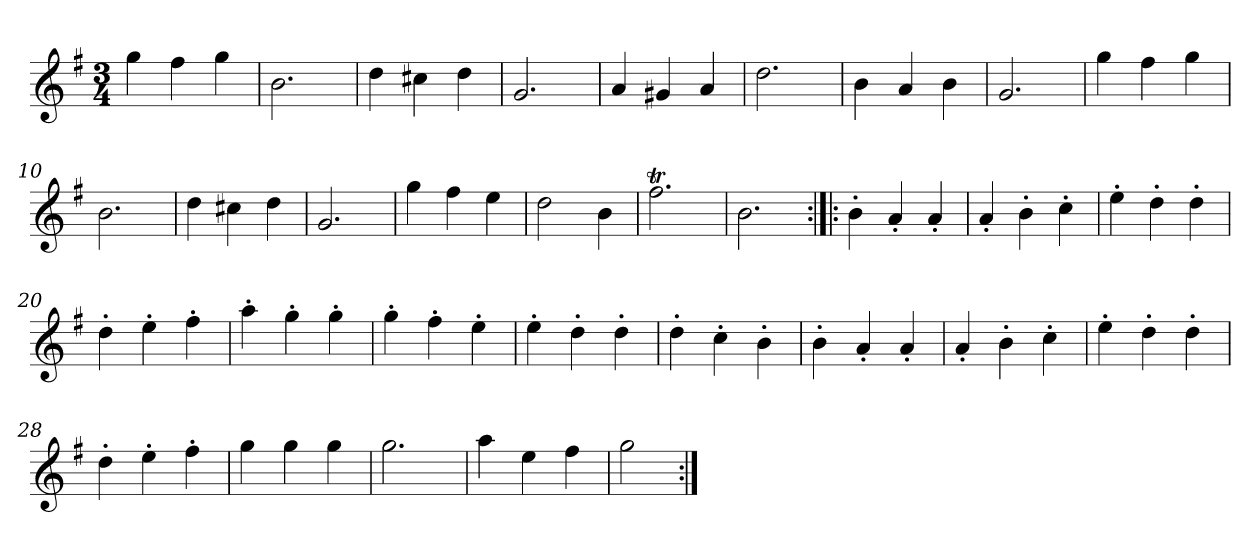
**kern
*part1
*staff1
*clefG2
*k[f#]
*G:
*M3/4
=1
4gg\
4ff#\
4gg\
=2
2.b\
=3
4dd\
4cc#X\
4dd\
=4
2.g/
=5
4a/
4g#X/
4a/
=6
2.dd\
=7
4b\
4a/
4b\
=8
2.g/
=9
4gg\
4ff#\
4gg\
=10
2.b\
=11
4dd\
4cc#X\
4dd\
=12
2.g/
=13
4gg\
4ff#\
4ee\
=14
2dd\
4b\
!!LO:LB:g=z
=15
2.ff#t\
=16
2.b\
=17:|!|:
4b'\
4a'/
4a'/
=18
4a'/
4b'\
4cc'\
=19
4ee'\
4dd'\
4dd'\
=20
4dd'\
4ee'\
4ff#'\
=21
4aa'\
4gg'\
4gg'\
=22
4gg'\
4ff#'\
4ee'\
=23
4ee'\
4dd'\
4dd'\
=24
4dd'\
4cc'\
4b'\
=25
4b'\
4a'/
4a'/
=26
4a'/
4b'\
4cc'\
=27
4ee'\
4dd'\
4dd'\
!!LO:LB:g=z
=28
4dd'\
4ee'\
4ff#'\
=29
4gg\
4gg\
4gg\
=30
2.gg\
=31
4aa\
4ee\
4ff#\
=32
2gg\
=:|!
*-
